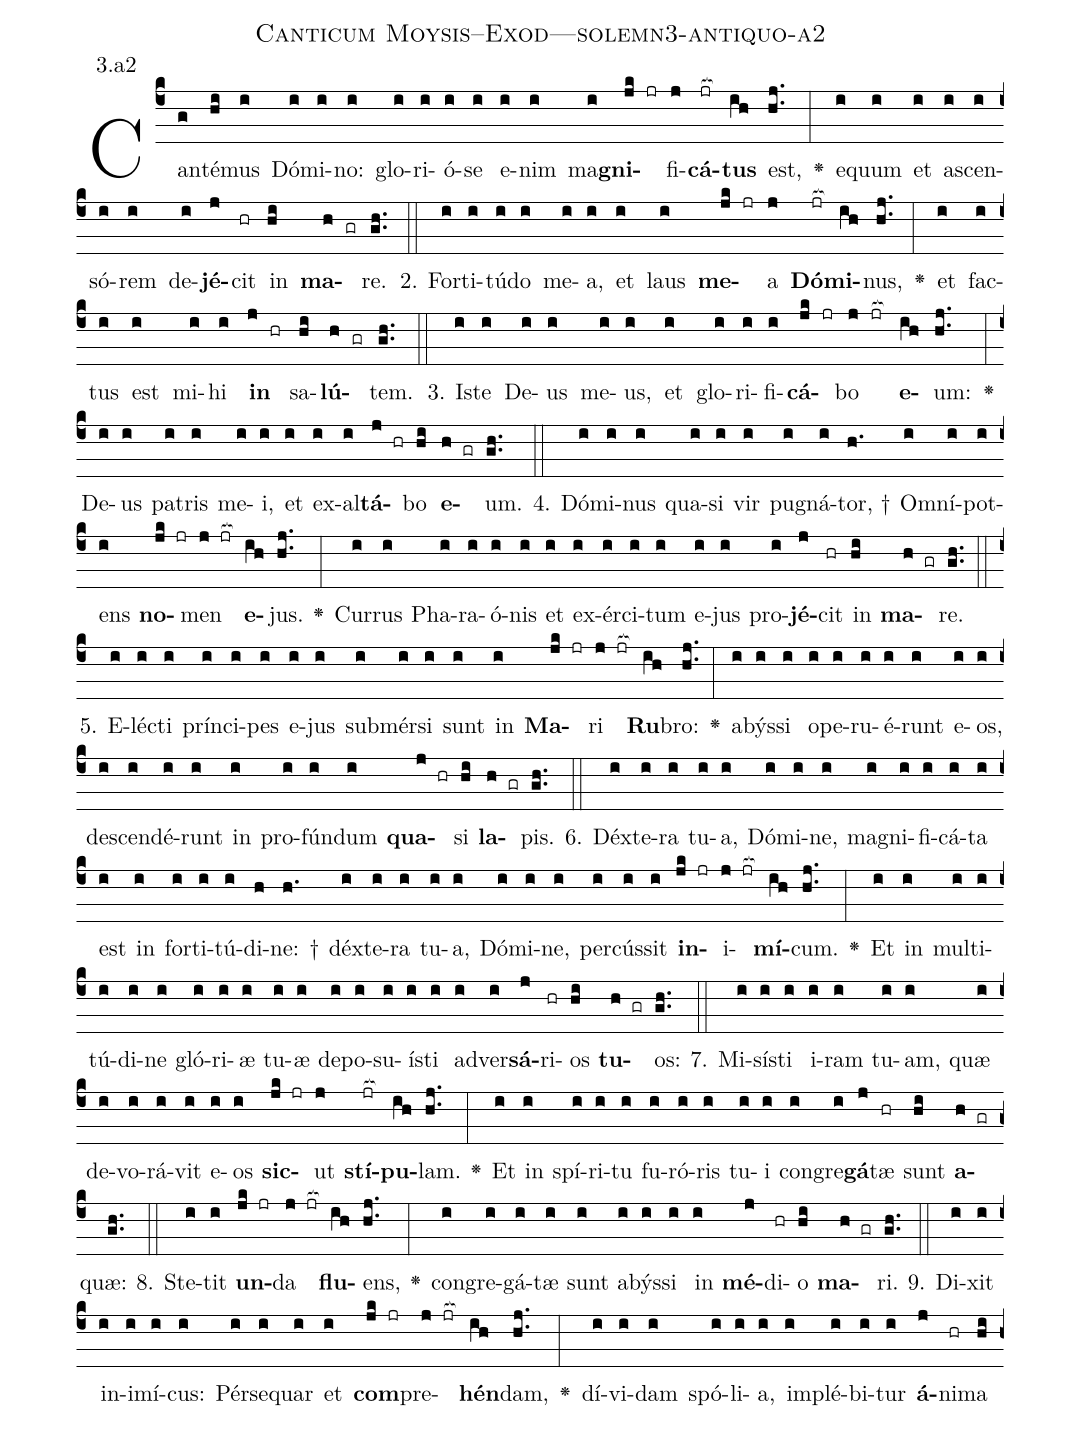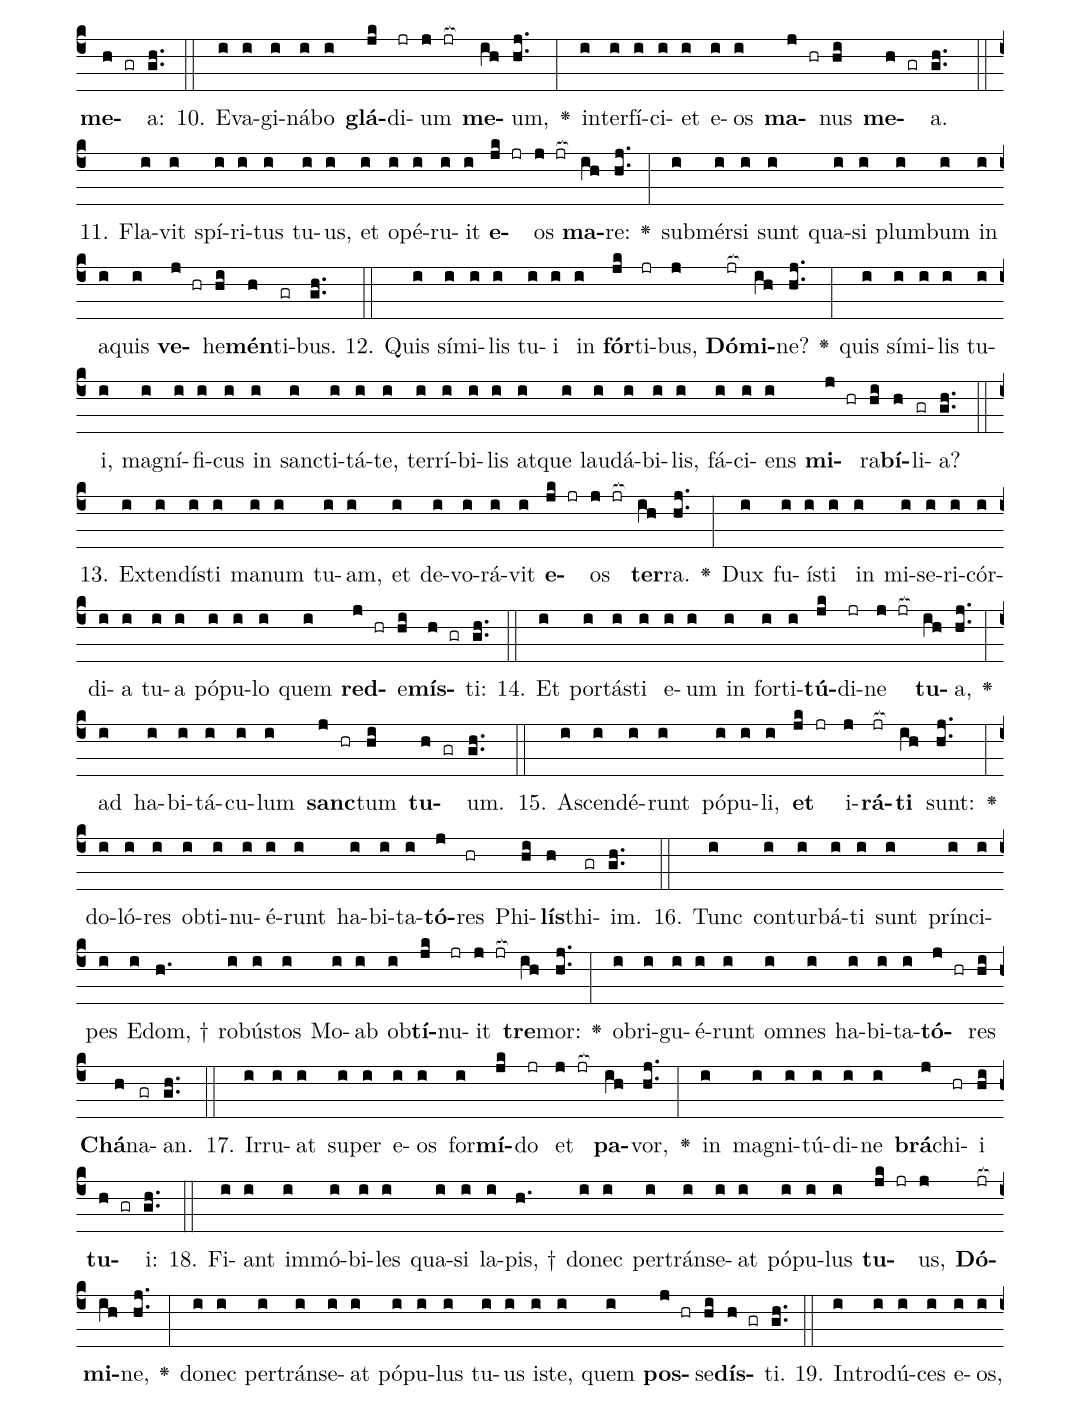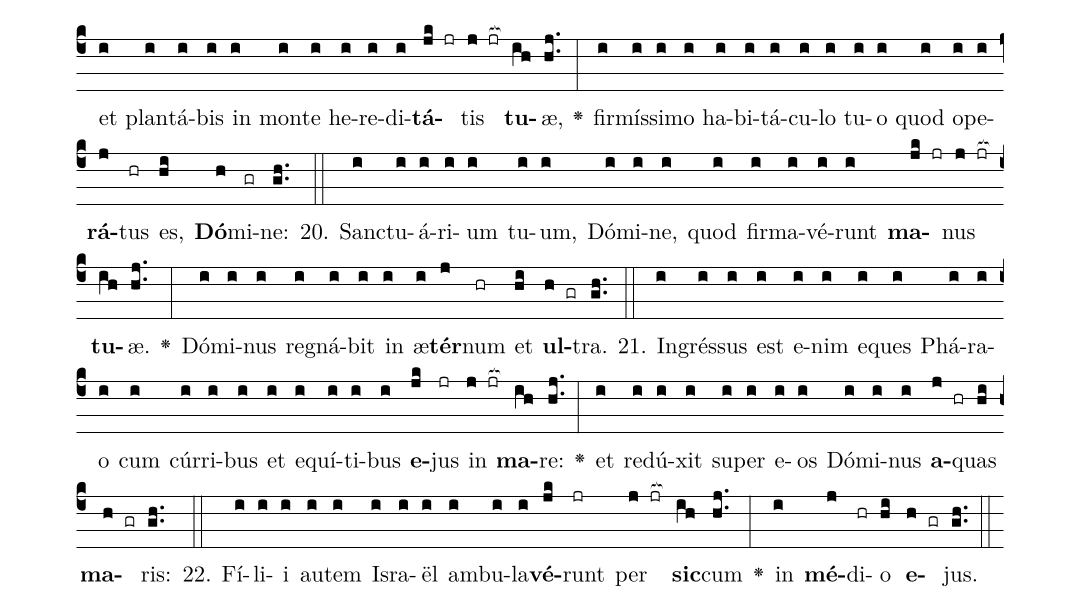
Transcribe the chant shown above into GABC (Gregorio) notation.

name: Canticum Moysis--Exod---solemn3-antiquo-a2;
annotation: 3.a2;
%%
(c4)Can(g)té(hi)mus(i) Dó(i)mi(i)no:(i) glo(i)ri(i)ó(i)se(i) e(i)nim(i) ma(i)<b>gni</b>(jk jr)fi(j)<b>cá</b>(jr[ocb:1{])<b>tus</b>(ih[ocb:0}]) est,(hj..) <v>\greheightstar</v>(:) e(i)quum(i) et(i) a(i)scen(i)só(i)rem(i) de(i)<b>jé</b>(j)cit(hr) in(hi) <b>ma</b>(h gr)re.(gh..) (::)
2. For(i)ti(i)tú(i)do(i) me(i)a,(i) et(i) laus(i) <b>me</b>(jk jr)a(j) <b>Dó</b>(jr[ocb:1{])<b>mi</b>(ih[ocb:0}])nus,(hj..) <v>\greheightstar</v>(:) et(i) fac(i)tus(i) est(i) mi(i)hi(i) <b>in</b>(j hr) sa(hi)<b>lú</b>(h gr)tem.(gh..) (::)
3. Is(i)te(i) De(i)us(i) me(i)us,(i) et(i) glo(i)ri(i)fi(i)<b>cá</b>(jk jr)bo(j jr[ocb:1{]) <b>e</b>(ih[ocb:0}])um:(hj..) <v>\greheightstar</v>(:) De(i)us(i) pa(i)tris(i) me(i)i,(i) et(i) ex(i)al(i)<b>tá</b>(j hr)bo(hi) <b>e</b>(h gr)um.(gh..) (::)
4. Dó(i)mi(i)nus(i) qua(i)si(i) vir(i) pu(i)gná(i)tor, †(h.) Om(i)ní(i)pot(i)ens(i) <b>no</b>(jk jr)men(j jr[ocb:1{]) <b>e</b>(ih[ocb:0}])jus.(hj..) <v>\greheightstar</v>(:) Cur(i)rus(i) Pha(i)ra(i)ó(i)nis(i) et(i) ex(i)ér(i)ci(i)tum(i) e(i)jus(i) pro(i)<b>jé</b>(j)cit(hr) in(hi) <b>ma</b>(h gr)re.(gh..) (::)
5. E(i)léc(i)ti(i) prín(i)ci(i)pes(i) e(i)jus(i) sub(i)mér(i)si(i) sunt(i) in(i) <b>Ma</b>(jk jr)ri(j jr[ocb:1{]) <b>Ru</b>(ih[ocb:0}])bro:(hj..) <v>\greheightstar</v>(:) a(i)býs(i)si(i) o(i)pe(i)ru(i)é(i)runt(i) e(i)os,(i) de(i)scen(i)dé(i)runt(i) in(i) pro(i)fún(i)dum(i) <b>qua</b>(j hr)si(hi) <b>la</b>(h gr)pis.(gh..) (::)
6. Déx(i)te(i)ra(i) tu(i)a,(i) Dó(i)mi(i)ne,(i) ma(i)gni(i)fi(i)cá(i)ta(i) est(i) in(i) for(i)ti(i)tú(i)di(h)ne: †(h.) déx(i)te(i)ra(i) tu(i)a,(i) Dó(i)mi(i)ne,(i) per(i)cús(i)sit(i) <b>in</b>(jk jr)i(j jr[ocb:1{])<b>mí</b>(ih[ocb:0}])cum.(hj..) <v>\greheightstar</v>(:) Et(i) in(i) mul(i)ti(i)tú(i)di(i)ne(i) gló(i)ri(i)æ(i) tu(i)æ(i) de(i)po(i)su(i)ís(i)ti(i) ad(i)ver(i)<b>sá</b>(j)ri(hr)os(hi) <b>tu</b>(h gr)os:(gh..) (::)
7. Mi(i)sís(i)ti(i) i(i)ram(i) tu(i)am,(i) quæ(i) de(i)vo(i)rá(i)vit(i) e(i)os(i) <b>sic</b>(jk jr)ut(j) <b>stí</b>(jr[ocb:1{])<b>pu</b>(ih[ocb:0}])lam.(hj..) <v>\greheightstar</v>(:) Et(i) in(i) spí(i)ri(i)tu(i) fu(i)ró(i)ris(i) tu(i)i(i) con(i)gre(i)<b>gá</b>(j)tæ(hr) sunt(hi) <b>a</b>(h gr)quæ:(gh..) (::)
8. Ste(i)tit(i) <b>un</b>(jk jr)da(j jr[ocb:1{]) <b>flu</b>(ih[ocb:0}])ens,(hj..) <v>\greheightstar</v>(:) con(i)gre(i)gá(i)tæ(i) sunt(i) a(i)býs(i)si(i) in(i) <b>mé</b>(j)di(hr)o(hi) <b>ma</b>(h gr)ri.(gh..) (::)
9. Di(i)xit(i) in(i)i(i)mí(i)cus:(i) Pér(i)se(i)quar(i) et(i) <b>com</b>(jk jr)pre(j jr[ocb:1{])<b>hén</b>(ih[ocb:0}])dam,(hj..) <v>\greheightstar</v>(:) dí(i)vi(i)dam(i) spó(i)li(i)a,(i) im(i)plé(i)bi(i)tur(i) <b>á</b>(j)ni(hr)ma(hi) <b>me</b>(h gr)a:(gh..) (::)
10. E(i)va(i)gi(i)ná(i)bo(i) <b>glá</b>(jk)di(jr)um(j jr[ocb:1{]) <b>me</b>(ih[ocb:0}])um,(hj..) <v>\greheightstar</v>(:) in(i)ter(i)fí(i)ci(i)et(i) e(i)os(i) <b>ma</b>(j hr)nus(hi) <b>me</b>(h gr)a.(gh..) (::)
11. Fla(i)vit(i) spí(i)ri(i)tus(i) tu(i)us,(i) et(i) o(i)pé(i)ru(i)it(i) <b>e</b>(jk jr)os(j jr[ocb:1{]) <b>ma</b>(ih[ocb:0}])re:(hj..) <v>\greheightstar</v>(:) sub(i)mér(i)si(i) sunt(i) qua(i)si(i) plum(i)bum(i) in(i) a(i)quis(i) <b>ve</b>(j hr)he(hi)<b>mén</b>(h)ti(gr)bus.(gh..) (::)
12. Quis(i) sí(i)mi(i)lis(i) tu(i)i(i) in(i) <b>fór</b>(jk)ti(jr)bus,(j) <b>Dó</b>(jr[ocb:1{])<b>mi</b>(ih[ocb:0}])ne?(hj..) <v>\greheightstar</v>(:) quis(i) sí(i)mi(i)lis(i) tu(i)i,(i) ma(i)gní(i)fi(i)cus(i) in(i) sanc(i)ti(i)tá(i)te,(i) ter(i)rí(i)bi(i)lis(i) at(i)que(i) lau(i)dá(i)bi(i)lis,(i) fá(i)ci(i)ens(i) <b>mi</b>(j hr)ra(hi)<b>bí</b>(h)li(gr)a?(gh..) (::)
13. Ex(i)ten(i)dís(i)ti(i) ma(i)num(i) tu(i)am,(i) et(i) de(i)vo(i)rá(i)vit(i) <b>e</b>(jk jr)os(j jr[ocb:1{]) <b>ter</b>(ih[ocb:0}])ra.(hj..) <v>\greheightstar</v>(:) Dux(i) fu(i)ís(i)ti(i) in(i) mi(i)se(i)ri(i)cór(i)di(i)a(i) tu(i)a(i) pó(i)pu(i)lo(i) quem(i) <b>red</b>(j hr)e(hi)<b>mís</b>(h gr)ti:(gh..) (::)
14. Et(i) por(i)tás(i)ti(i) e(i)um(i) in(i) for(i)ti(i)<b>tú</b>(jk)di(jr)ne(j jr[ocb:1{]) <b>tu</b>(ih[ocb:0}])a,(hj..) <v>\greheightstar</v>(:) ad(i) ha(i)bi(i)tá(i)cu(i)lum(i) <b>sanc</b>(j hr)tum(hi) <b>tu</b>(h gr)um.(gh..) (::)
15. A(i)scen(i)dé(i)runt(i) pó(i)pu(i)li,(i) <b>et</b>(jk jr) i(j)<b>rá</b>(jr[ocb:1{])<b>ti</b>(ih[ocb:0}]) sunt:(hj..) <v>\greheightstar</v>(:) do(i)ló(i)res(i) ob(i)ti(i)nu(i)é(i)runt(i) ha(i)bi(i)ta(i)<b>tó</b>(j)res(hr) Phi(hi)<b>lís</b>(h)thi(gr)im.(gh..) (::)
16. Tunc(i) con(i)tur(i)bá(i)ti(i) sunt(i) prín(i)ci(i)pes(i) E(i)dom, †(h.) ro(i)bús(i)tos(i) Mo(i)ab(i) ob(i)<b>tí</b>(jk)nu(jr)it(j jr[ocb:1{]) <b>tre</b>(ih[ocb:0}])mor:(hj..) <v>\greheightstar</v>(:) ob(i)ri(i)gu(i)é(i)runt(i) om(i)nes(i) ha(i)bi(i)ta(i)<b>tó</b>(j hr)res(hi) <b>Chá</b>(h)na(gr)an.(gh..) (::)
17. Ir(i)ru(i)at(i) su(i)per(i) e(i)os(i) for(i)<b>mí</b>(jk)do(jr) et(j jr[ocb:1{]) <b>pa</b>(ih[ocb:0}])vor,(hj..) <v>\greheightstar</v>(:) in(i) ma(i)gni(i)tú(i)di(i)ne(i) <b>brá</b>(j)chi(hr)i(hi) <b>tu</b>(h gr)i:(gh..) (::)
18. Fi(i)ant(i) im(i)mó(i)bi(i)les(i) qua(i)si(i) la(i)pis, †(h.) do(i)nec(i) per(i)tráns(i)e(i)at(i) pó(i)pu(i)lus(i) <b>tu</b>(jk jr)us,(j) <b>Dó</b>(jr[ocb:1{])<b>mi</b>(ih[ocb:0}])ne,(hj..) <v>\greheightstar</v>(:) do(i)nec(i) per(i)tráns(i)e(i)at(i) pó(i)pu(i)lus(i) tu(i)us(i) is(i)te,(i) quem(i) <b>pos</b>(j hr)se(hi)<b>dís</b>(h gr)ti.(gh..) (::)
19. In(i)tro(i)dú(i)ces(i) e(i)os,(i) et(i) plan(i)tá(i)bis(i) in(i) mon(i)te(i) he(i)re(i)di(i)<b>tá</b>(jk jr)tis(j jr[ocb:1{]) <b>tu</b>(ih[ocb:0}])æ,(hj..) <v>\greheightstar</v>(:) fir(i)mís(i)si(i)mo(i) ha(i)bi(i)tá(i)cu(i)lo(i) tu(i)o(i) quod(i) o(i)pe(i)<b>rá</b>(j)tus(hr) es,(hi) <b>Dó</b>(h)mi(gr)ne:(gh..) (::)
20. Sanc(i)tu(i)á(i)ri(i)um(i) tu(i)um,(i) Dó(i)mi(i)ne,(i) quod(i) fir(i)ma(i)vé(i)runt(i) <b>ma</b>(jk jr)nus(j jr[ocb:1{]) <b>tu</b>(ih[ocb:0}])æ.(hj..) <v>\greheightstar</v>(:) Dó(i)mi(i)nus(i) re(i)gná(i)bit(i) in(i) æ(i)<b>tér</b>(j)num(hr) et(hi) <b>ul</b>(h gr)tra.(gh..) (::)
21. In(i)grés(i)sus(i) est(i) e(i)nim(i) e(i)ques(i) Phá(i)ra(i)o(i) cum(i) cúr(i)ri(i)bus(i) et(i) e(i)quí(i)ti(i)bus(i) <b>e</b>(jk)jus(jr) in(j jr[ocb:1{]) <b>ma</b>(ih[ocb:0}])re:(hj..) <v>\greheightstar</v>(:) et(i) re(i)dú(i)xit(i) su(i)per(i) e(i)os(i) Dó(i)mi(i)nus(i) <b>a</b>(j hr)quas(hi) <b>ma</b>(h gr)ris:(gh..) (::)
22. Fí(i)li(i)i(i) au(i)tem(i) Is(i)ra(i)ël(i) am(i)bu(i)la(i)<b>vé</b>(jk)runt(jr) per(j jr[ocb:1{]) <b>sic</b>(ih[ocb:0}])cum(hj..) <v>\greheightstar</v>(:) in(i) <b>mé</b>(j)di(hr)o(hi) <b>e</b>(h gr)jus.(gh..) (::)
